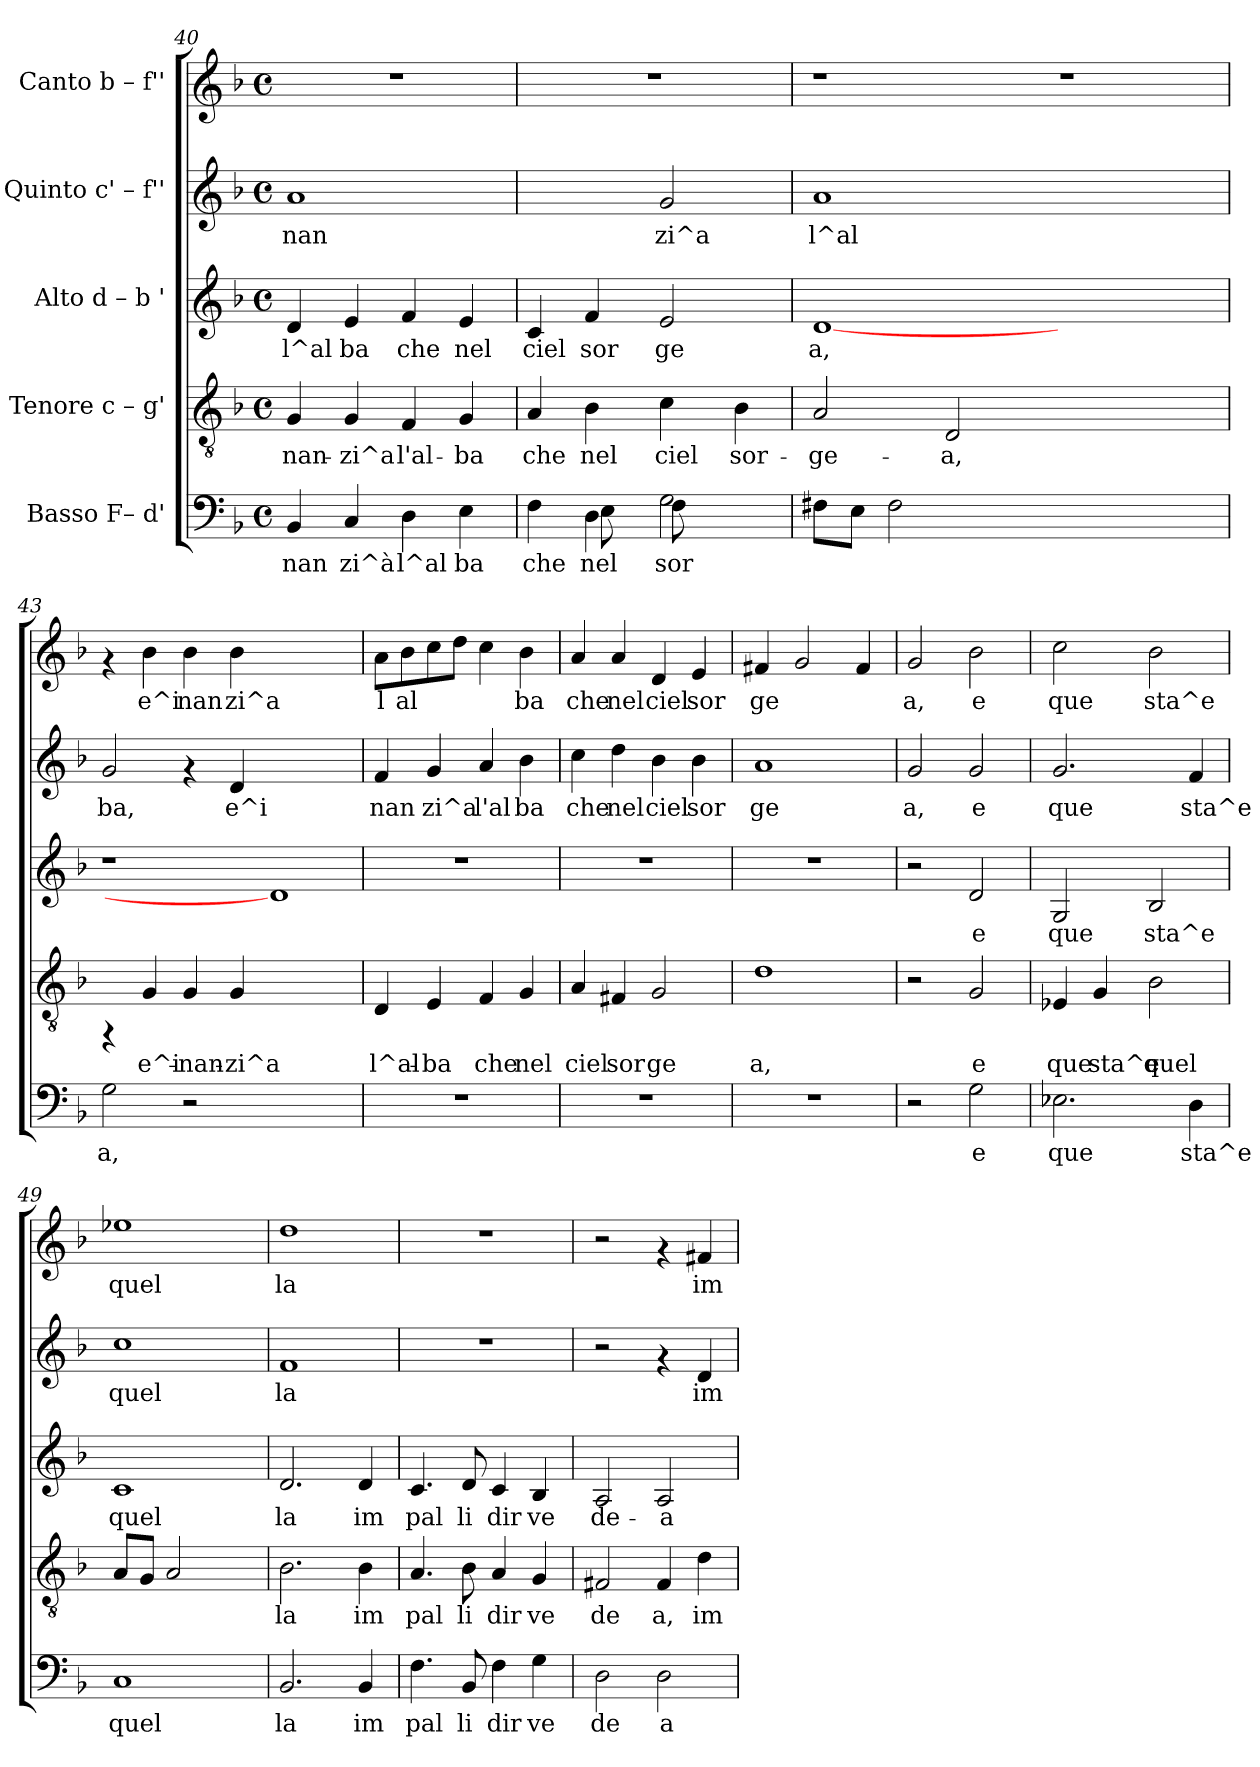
**kern	**text	**kern	**text	**kern	**text	**kern	**text	**kern	**text
*part5	*part5	*part4	*part4	*part3	*part3	*part2	*part2	*part1	*part1
*staff5	*staff5	*staff4	*staff4	*staff3	*staff3	*staff2	*staff2	*staff1	*staff1
*I"Basso  F– d'	*	*I"Tenore  c – g'	*	*I"Alto  d – b '	*	*I"Quinto  c' – f''	*	*I"Canto  b – f''	*
*clefF4	*	*clefGv2	*	*clefG2	*	*clefG2	*	*clefG2	*
*k[b-]	*	*k[b-]	*	*k[b-]	*	*k[b-]	*	*k[b-]	*
*F:	*	*F:	*	*F:	*	*F:	*	*F:	*
*M4/4	*	*M4/4	*	*M4/4	*	*M4/4	*	*M4/4	*
*met(c)	*	*met(c)	*	*met(c)	*	*met(c)	*	*met(c)	*
=40	=40	=40	=40	=40	=40	=40	=40	=40	=40
!	!LO:LY:b:cj	!	!LO:LY:b:rj	!	!LO:LY:b:rj	!	!LO:LY:b:rj	!	!
4BB-/	nan	4G/	-nan-	4d/	l^al	1a	nan	1r	.
!	!LO:LY:b:cj	!	!LO:LY:b:rj	!	!LO:LY:b:rj	!	!	!	!
4C/	zi^à	4G/	-zi^a	4e/	ba	.	.	.	.
!	!LO:LY:b:cj	!	!LO:LY:b:rj	!	!LO:LY:b:rj	!	!	!	!
4D\	l^al	4F/	l'al-	4f/	che	.	.	.	.
!	!LO:LY:b:cj	!	!LO:LY:b:rj	!	!LO:LY:b:rj	!	!	!	!
4E\	ba	4G/	-ba	4e/	nel	.	.	.	.
=41	=41	=41	=41	=41	=41	=41	=41	=41	=41
!	!LO:LY:b:cj	!	!LO:LY:b:rj	!	!LO:LY:b:rj	!	!	!	!
*^	*	*	*	*	*	*	*	*	*
4F\	4ryy	che	4A/	che	4c/	ciel	2ryy	.	1r	.
!	!	!LO:LY:b:cj	!	!LO:LY:b:rj	!	!LO:LY:b:rj	!	!	!	!
4D\	8E\	nel	4B-\	nel	4f/	sor	.	.	.	.
.	8ryy	.	.	.	.	.	.	.	.	.
!	!	!LO:LY:b:cj	!	!LO:LY:b:rj	!	!LO:LY:b:rj	!	!LO:LY:b:rj	!	!
2G\	8F\	sor	4c\	ciel	2e/	ge	2g/	zi^a	.	.
.	4.ryy	.	.	.	.	.	.	.	.	.
!	!	!	!	!LO:LY:b:rj	!	!	!	!	!	!
.	.	.	4B-\	sor-	.	.	.	.	.	.
*v	*v	*	*	*	*	*	*	*	*	*
=42	=42	=42	=42	=42	=42	=42	=42	=42	=42
!	!LO:LY:b:cj	!	!LO:LY:b:rj	!	!LO:LY:b:rj	!	!LO:LY:b:rj	!	!
8F#X\L	.	2A/	-ge-	[1d	a,	1a	l^al	1r	.
!	!LO:LY:b:cj	!	!	!	!	!	!	!	!
8E\J	.	.	.	.	.	.	.	.	.
!	!LO:LY:b:cj	!	!	!	!	!	!	!	!
2F#\	.	.	.	.	.	.	.	.	.
!	!	!	!LO:LY:b:rj	!	!	!	!	!	!
.	.	2D/	-a,	.	.	.	.	.	.
1ryy	.	.	.	.	.	.	.	.	.
.	.	1ryy	.	1ryy	.	1ryy	.	1r	.
4ryy	.	.	.	.	.	.	.	.	.
=43	=43	=43	=43	=43	=43	=43	=43	=43	=43
!	!LO:LY:b:cj	!	!	!	!	!	!LO:LY:b:rj	!	!
2G\	a,	4rFF	.	1r	.	2g/	ba,	4rf	.
!	!	!	!LO:LY:b:rj	!	!	!	!	!	!LO:LY:b:rj
.	.	4G/	e^i-	.	.	.	.	4b-\	e^i
!	!	!	!LO:LY:b:rj	!	!	!	!	!	!LO:LY:b:rj
2r	.	4G/	-nan-	.	.	4rf	.	4b-\	nan
!	!	!	!LO:LY:b:rj	!	!	!	!LO:LY:b:rj	!	!LO:LY:b:rj
.	.	4G/	-zi^a	.	.	4d/	e^i	4b-\	zi^a
1ryy	.	1ryy	.	1d]	.	1ryy	.	1ryy	.
=44	=44	=44	=44	=44	=44	=44	=44	=44	=44
!	!	!	!LO:LY:b:rj	!	!	!	!LO:LY:b:rj	!	!LO:LY:b:rj
1r	.	4D/	l^al-	1r	.	4f/	nan	8a\L	l
!	!	!	!	!	!	!	!	!	!LO:LY:b:rj
.	.	.	.	.	.	.	.	8b-\	al
!	!	!	!LO:LY:b:rj	!	!	!	!LO:LY:b:rj	!	!LO:LY:b:rj
.	.	4E/	-ba	.	.	4g/	zi^a	8cc\	.
!	!	!	!	!	!	!	!	!	!LO:LY:b:rj
.	.	.	.	.	.	.	.	8dd\J	.
!	!	!	!LO:LY:b:rj	!	!	!	!LO:LY:b:rj	!	!LO:LY:b:rj
.	.	4F/	che	.	.	4a/	l'al	4cc\	.
!	!	!	!LO:LY:b:rj	!	!	!	!LO:LY:b:rj	!	!LO:LY:b:rj
.	.	4G/	nel	.	.	4b-\	ba	4b-\	ba
!!LO:LB:g=z
=45	=45	=45	=45	=45	=45	=45	=45	=45	=45
!	!	!	!LO:LY:b:rj	!	!	!	!LO:LY:b:rj	!	!LO:LY:b:rj
1r	.	4A/	ciel	1r	.	4cc\	che	4a/	che
!	!	!	!LO:LY:b:rj	!	!	!	!LO:LY:b:rj	!	!LO:LY:b:rj
.	.	4F#X/	sor	.	.	4dd\	nel	4a/	nel
!	!	!	!LO:LY:b:rj	!	!	!	!LO:LY:b:rj	!	!LO:LY:b:rj
.	.	2G/	ge	.	.	4b-\	ciel	4d/	ciel
!	!	!	!	!	!	!	!LO:LY:b:rj	!	!LO:LY:b:rj
.	.	.	.	.	.	4b-\	sor	4e/	sor
=46	=46	=46	=46	=46	=46	=46	=46	=46	=46
!	!	!	!LO:LY:b:rj	!	!	!	!LO:LY:b:rj	!	!LO:LY:b:rj
1r	.	1d	a,	1r	.	1a	ge	4f#X/	ge
!	!	!	!	!	!	!	!	!	!LO:LY:b:rj
.	.	.	.	.	.	.	.	2g/	.
!	!	!	!	!	!	!	!	!	!LO:LY:b:rj
.	.	.	.	.	.	.	.	4f#/	.
=47	=47	=47	=47	=47	=47	=47	=47	=47	=47
!	!	!	!	!	!	!	!LO:LY:b:rj	!	!LO:LY:b:rj
2r	.	2r	.	2r	.	2g/	a,	2g/	a,
!	!LO:LY:b:cj	!	!LO:LY:b:rj	!	!LO:LY:b:rj	!	!LO:LY:b:rj	!	!LO:LY:b:rj
2G\	e	2G/	e	2d/	e	2g/	e	2b-\	e
=48	=48	=48	=48	=48	=48	=48	=48	=48	=48
!	!LO:LY:b:cj	!	!LO:LY:b:rj	!	!LO:LY:b:rj	!	!LO:LY:b:rj	!	!LO:LY:b:rj
2.E-X\	que	4E-X/	que	2G/	que	2.g/	que	2cc\	que
!	!	!	!LO:LY:b:rj	!	!	!	!	!	!
.	.	4G/	sta^e	.	.	.	.	.	.
!	!	!	!LO:LY:b:rj	!	!LO:LY:b:rj	!	!	!	!LO:LY:b:rj
.	.	2B-\	quel	2B-/	sta^e	.	.	2b-\	sta^e
!	!LO:LY:b:cj	!	!	!	!	!	!LO:LY:b:rj	!	!
4D\	sta^e	.	.	.	.	4f/	sta^e	.	.
=49	=49	=49	=49	=49	=49	=49	=49	=49	=49
!	!LO:LY:b:cj	!	!LO:LY:b:rj	!	!LO:LY:b:rj	!	!LO:LY:b:rj	!	!LO:LY:b:rj
1C	quel	8A/L	.	1c	quel	1cc	quel	1ee-X	quel
!	!	!	!LO:LY:b:rj	!	!	!	!	!	!
.	.	8G/J	.	.	.	.	.	.	.
!	!	!	!LO:LY:b:rj	!	!	!	!	!	!
.	.	2A/	.	.	.	.	.	.	.
.	.	4ryy	.	.	.	.	.	.	.
=50	=50	=50	=50	=50	=50	=50	=50	=50	=50
!	!LO:LY:b:cj	!	!LO:LY:b:rj	!	!LO:LY:b:rj	!	!LO:LY:b:rj	!	!LO:LY:b:rj
2.BB-/	la	2.B-\	la	2.d/	la	1f	la	1dd	la
!	!LO:LY:b:cj	!	!LO:LY:b:rj	!	!LO:LY:b:rj	!	!	!	!
4BB-/	im	4B-\	im	4d/	im	.	.	.	.
=51	=51	=51	=51	=51	=51	=51	=51	=51	=51
!	!LO:LY:b:cj	!	!LO:LY:b:rj	!	!LO:LY:b:rj	!	!	!	!
4.F\	pal	4.A/	pal	4.c/	pal	1r	.	1r	.
!	!LO:LY:b:cj	!	!LO:LY:b:rj	!	!LO:LY:b:rj	!	!	!	!
8BB-/	li	8B-\	li	8d/	li	.	.	.	.
!	!LO:LY:b:cj	!	!LO:LY:b:rj	!	!LO:LY:b:rj	!	!	!	!
4F\	dir	4A/	dir	4c/	dir	.	.	.	.
!	!LO:LY:b:cj	!	!LO:LY:b:rj	!	!LO:LY:b:rj	!	!	!	!
4G\	ve	4G/	ve	4B-/	ve	.	.	.	.
!!LO:PB:g=z
=52	=52	=52	=52	=52	=52	=52	=52	=52	=52
!	!LO:LY:b:cj	!	!LO:LY:b:rj	!	!LO:LY:b:rj	!	!	!	!
2D\	de	2F#X/	de	2A/	de-	2r	.	2r	.
!	!LO:LY:b:cj	!	!LO:LY:b:rj	!	!LO:LY:b:rj	!	!	!	!
2D\	a	4F#/	a,	2A/	-a	4rf	.	4rf	.
!	!	!	!LO:LY:b:rj	!	!	!	!LO:LY:b:rj	!	!LO:LY:b:rj
.	.	4d\	im	.	.	4d/	im-	4f#X/	im
=	=	=	=	=	=	=	=	=	=
*-	*-	*-	*-	*-	*-	*-	*-	*-	*-
